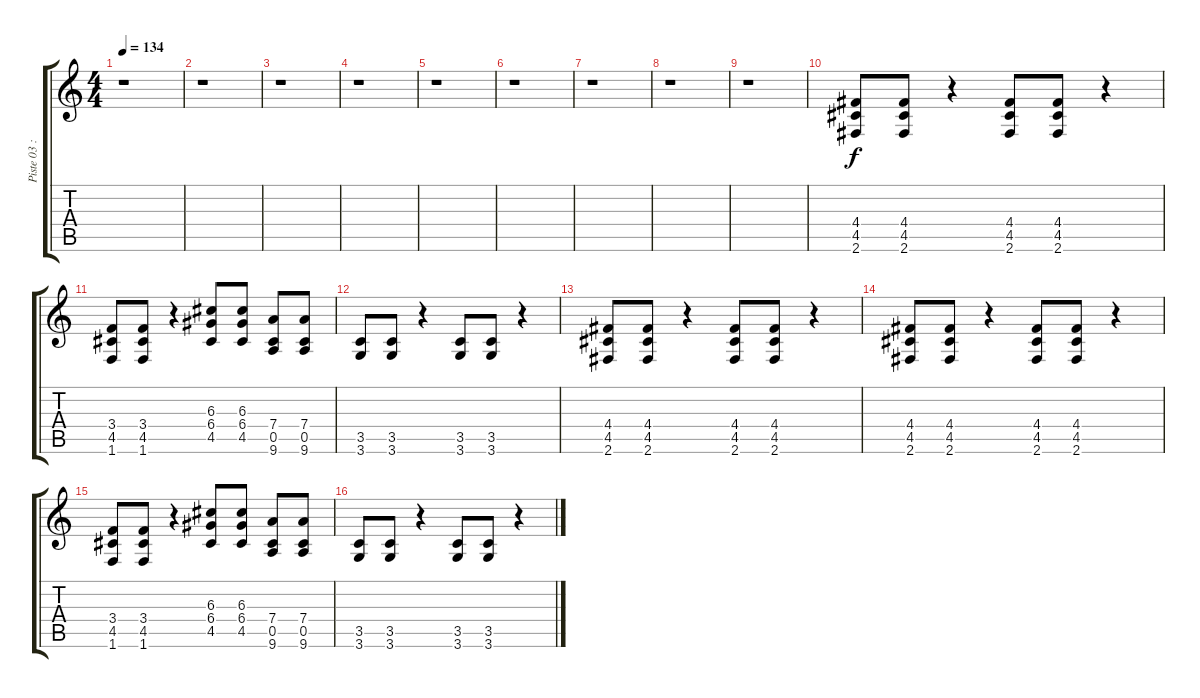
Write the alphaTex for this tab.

\track ("Piste 03 : non précisé" "Piste 03 :") {instrument overdrivenguitar}
\staff {score tabs}
\tuning (E4 B3 G3 D3 A2 E2) {hide}
\ts (4 4)
\tempo 134
\clef g2
\ks c
r.1{dy f} |
r.1 |
r.1 |
r.1 |
r.1 |
r.1 |
r.1 |
r.1 |
r.1 |
(4.4 4.5 2.6).8 (4.4 4.5 2.6).8 r.4 (4.4 4.5 2.6).8 (4.4 4.5 2.6).8 r.4 |
(3.4 4.5 1.6).8 (3.4 4.5 1.6).8 r.4 (6.3 6.4 4.5).8 (6.3 6.4 4.5).8 (7.4 0.5 9.6).8 (7.4 0.5 9.6).8 |
(3.5 3.6).8 (3.5 3.6).8 r.4 (3.5 3.6).8 (3.5 3.6).8 r.4 |
(4.4 4.5 2.6).8 (4.4 4.5 2.6).8 r.4 (4.4 4.5 2.6).8 (4.4 4.5 2.6).8 r.4 |
(4.4 4.5 2.6).8 (4.4 4.5 2.6).8 r.4 (4.4 4.5 2.6).8 (4.4 4.5 2.6).8 r.4 |
(3.4 4.5 1.6).8 (3.4 4.5 1.6).8 r.4 (6.3 6.4 4.5).8 (6.3 6.4 4.5).8 (7.4 0.5 9.6).8 (7.4 0.5 9.6).8 |
(3.5 3.6).8 (3.5 3.6).8 r.4 (3.5 3.6).8 (3.5 3.6).8 r.4
